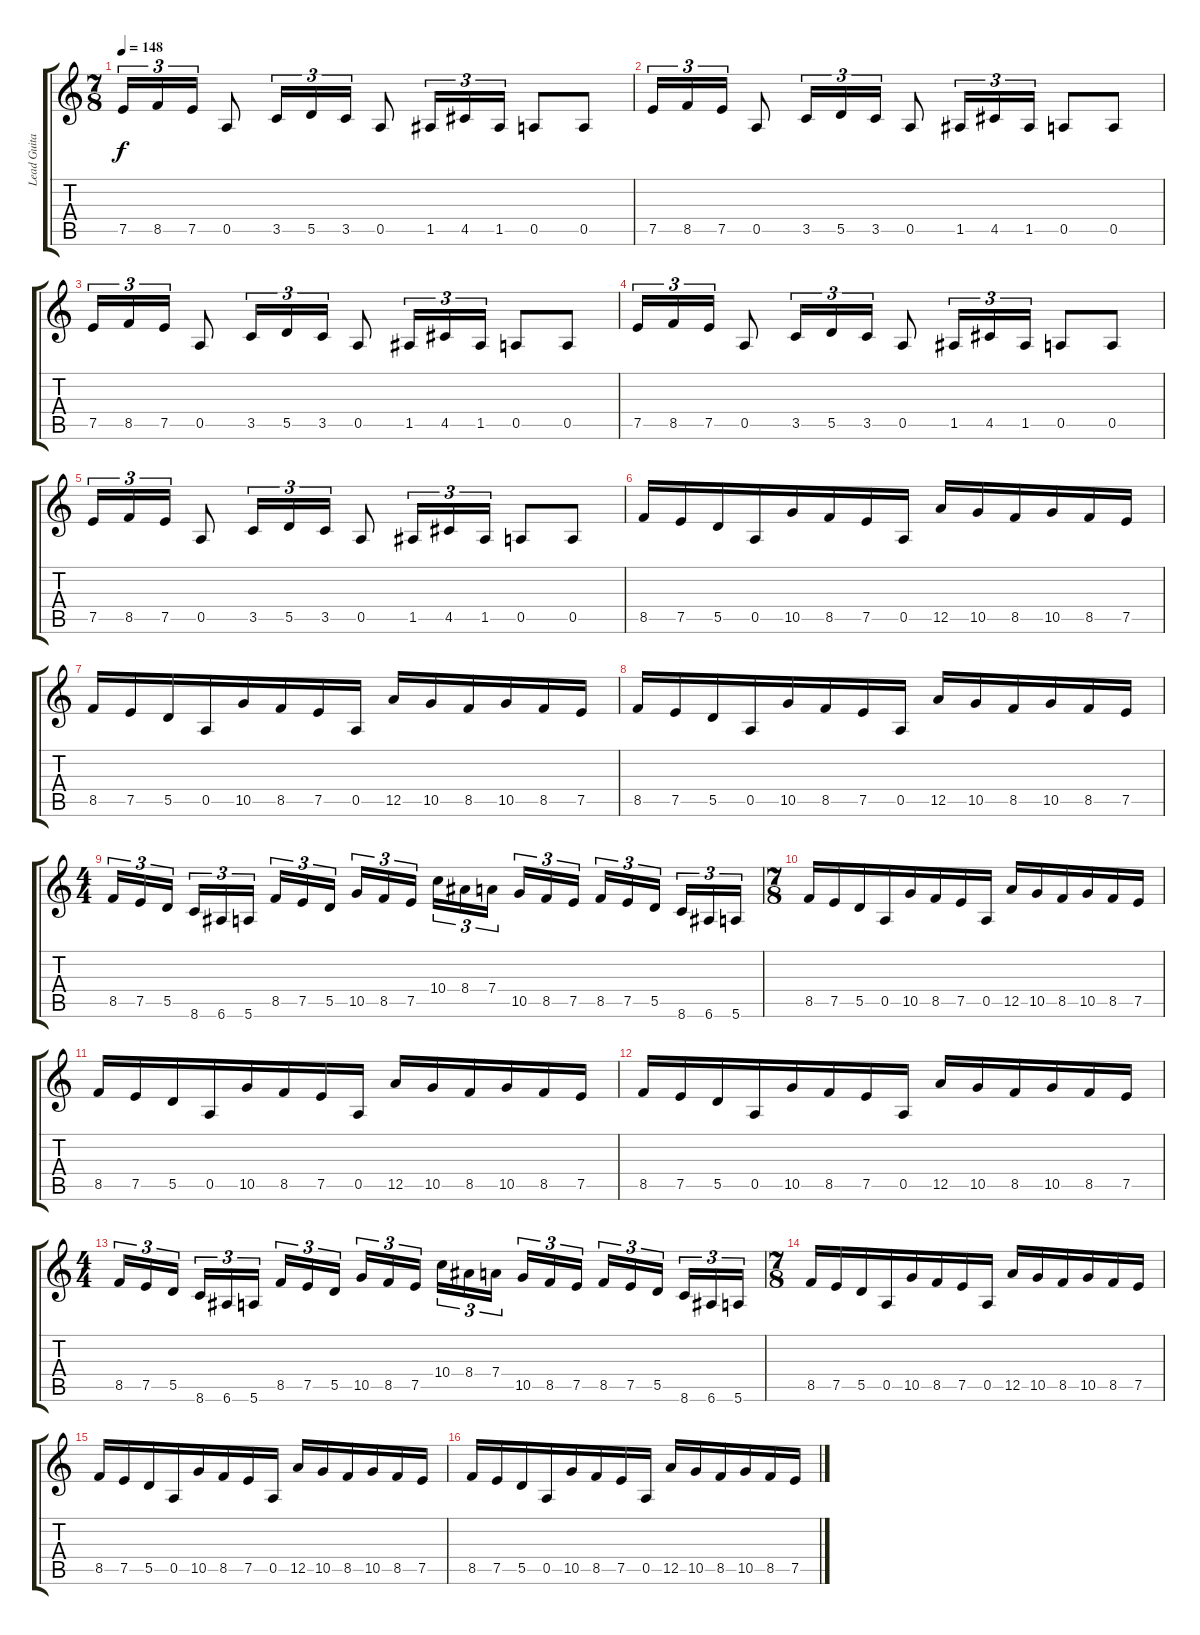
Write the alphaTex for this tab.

\track ("Lead Guitar" "Lead Guita") {instrument distortionguitar}
\staff {score tabs}
\tuning (E4 B3 G3 D3 A2 E2) {hide}
\ts (7 8)
\tempo 148
\clef g2
\ks c
7.5.16{tu (3 2) dy f} 8.5.16{tu (3 2)} 7.5.16{tu (3 2)} 0.5.8 3.5.16{tu (3 2)} 5.5.16{tu (3 2)} 3.5.16{tu (3 2)} 0.5.8 1.5.16{tu (3 2)} 4.5.16{tu (3 2)} 1.5.16{tu (3 2)} 0.5.8 0.5.8 |
7.5.16{tu (3 2)} 8.5.16{tu (3 2)} 7.5.16{tu (3 2)} 0.5.8 3.5.16{tu (3 2)} 5.5.16{tu (3 2)} 3.5.16{tu (3 2)} 0.5.8 1.5.16{tu (3 2)} 4.5.16{tu (3 2)} 1.5.16{tu (3 2)} 0.5.8 0.5.8 |
7.5.16{tu (3 2)} 8.5.16{tu (3 2)} 7.5.16{tu (3 2)} 0.5.8 3.5.16{tu (3 2)} 5.5.16{tu (3 2)} 3.5.16{tu (3 2)} 0.5.8 1.5.16{tu (3 2)} 4.5.16{tu (3 2)} 1.5.16{tu (3 2)} 0.5.8 0.5.8 |
7.5.16{tu (3 2)} 8.5.16{tu (3 2)} 7.5.16{tu (3 2)} 0.5.8 3.5.16{tu (3 2)} 5.5.16{tu (3 2)} 3.5.16{tu (3 2)} 0.5.8 1.5.16{tu (3 2)} 4.5.16{tu (3 2)} 1.5.16{tu (3 2)} 0.5.8 0.5.8 |
7.5.16{tu (3 2)} 8.5.16{tu (3 2)} 7.5.16{tu (3 2)} 0.5.8 3.5.16{tu (3 2)} 5.5.16{tu (3 2)} 3.5.16{tu (3 2)} 0.5.8 1.5.16{tu (3 2)} 4.5.16{tu (3 2)} 1.5.16{tu (3 2)} 0.5.8 0.5.8 |
8.5.16 7.5.16 5.5.16 0.5.16 10.5.16 8.5.16 7.5.16 0.5.16 12.5.16 10.5.16 8.5.16 10.5.16 8.5.16 7.5.16 |
8.5.16 7.5.16 5.5.16 0.5.16 10.5.16 8.5.16 7.5.16 0.5.16 12.5.16 10.5.16 8.5.16 10.5.16 8.5.16 7.5.16 |
8.5.16 7.5.16 5.5.16 0.5.16 10.5.16 8.5.16 7.5.16 0.5.16 12.5.16 10.5.16 8.5.16 10.5.16 8.5.16 7.5.16 |
\ts (4 4)
8.5.16{tu (3 2)} 7.5.16{tu (3 2)} 5.5.16{tu (3 2)} 8.6.16{tu (3 2)} 6.6.16{tu (3 2)} 5.6.16{tu (3 2)} 8.5.16{tu (3 2)} 7.5.16{tu (3 2)} 5.5.16{tu (3 2)} 10.5.16{tu (3 2)} 8.5.16{tu (3 2)} 7.5.16{tu (3 2)} 10.4.16{tu (3 2)} 8.4.16{tu (3 2)} 7.4.16{tu (3 2)} 10.5.16{tu (3 2)} 8.5.16{tu (3 2)} 7.5.16{tu (3 2)} 8.5.16{tu (3 2)} 7.5.16{tu (3 2)} 5.5.16{tu (3 2)} 8.6.16{tu (3 2)} 6.6.16{tu (3 2)} 5.6.16{tu (3 2)} |
\ts (7 8)
8.5.16 7.5.16 5.5.16 0.5.16 10.5.16 8.5.16 7.5.16 0.5.16 12.5.16 10.5.16 8.5.16 10.5.16 8.5.16 7.5.16 |
8.5.16 7.5.16 5.5.16 0.5.16 10.5.16 8.5.16 7.5.16 0.5.16 12.5.16 10.5.16 8.5.16 10.5.16 8.5.16 7.5.16 |
8.5.16 7.5.16 5.5.16 0.5.16 10.5.16 8.5.16 7.5.16 0.5.16 12.5.16 10.5.16 8.5.16 10.5.16 8.5.16 7.5.16 |
\ts (4 4)
8.5.16{tu (3 2)} 7.5.16{tu (3 2)} 5.5.16{tu (3 2)} 8.6.16{tu (3 2)} 6.6.16{tu (3 2)} 5.6.16{tu (3 2)} 8.5.16{tu (3 2)} 7.5.16{tu (3 2)} 5.5.16{tu (3 2)} 10.5.16{tu (3 2)} 8.5.16{tu (3 2)} 7.5.16{tu (3 2)} 10.4.16{tu (3 2)} 8.4.16{tu (3 2)} 7.4.16{tu (3 2)} 10.5.16{tu (3 2)} 8.5.16{tu (3 2)} 7.5.16{tu (3 2)} 8.5.16{tu (3 2)} 7.5.16{tu (3 2)} 5.5.16{tu (3 2)} 8.6.16{tu (3 2)} 6.6.16{tu (3 2)} 5.6.16{tu (3 2)} |
\ts (7 8)
8.5.16 7.5.16 5.5.16 0.5.16 10.5.16 8.5.16 7.5.16 0.5.16 12.5.16 10.5.16 8.5.16 10.5.16 8.5.16 7.5.16 |
8.5.16 7.5.16 5.5.16 0.5.16 10.5.16 8.5.16 7.5.16 0.5.16 12.5.16 10.5.16 8.5.16 10.5.16 8.5.16 7.5.16 |
8.5.16 7.5.16 5.5.16 0.5.16 10.5.16 8.5.16 7.5.16 0.5.16 12.5.16 10.5.16 8.5.16 10.5.16 8.5.16 7.5.16
